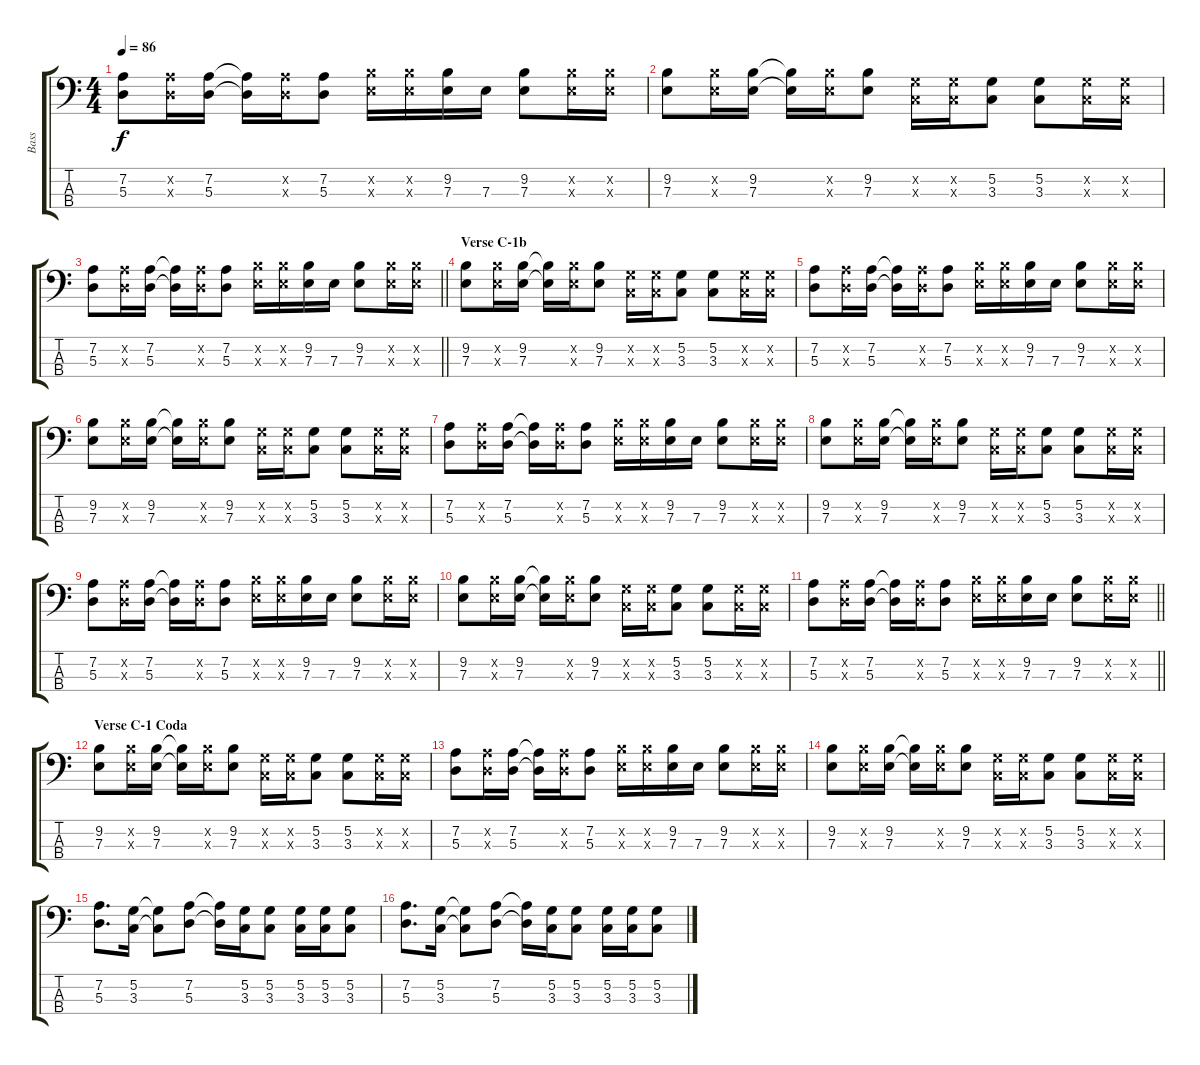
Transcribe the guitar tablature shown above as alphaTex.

\track ("Bass" "Bass") {instrument electricbasspick}
\staff {score tabs}
\tuning (G2 D2 A1 E1) {hide}
\ts (4 4)
\tempo 86
\clef f4
\ks c
(7.2 5.3).8{dy f} (7.2{x} 5.3{x}).16 (7.2 5.3).16 (7.2{t} 5.3{t}).16 (7.2{x} 5.3{x}).16 (7.2 5.3).8 (9.2{x} 7.3{x}).16 (9.2{x} 7.3{x}).16 (9.2 7.3).16 7.3.16 (9.2 7.3).8 (9.2{x} 7.3{x}).16 (9.2{x} 7.3{x}).16 |
(9.2 7.3).8 (9.2{x} 7.3{x}).16 (9.2 7.3).16 (9.2{t} 7.3{t}).16 (9.2{x} 7.3{x}).16 (9.2 7.3).8 (5.2{x} 3.3{x}).16 (5.2{x} 3.3{x}).16 (5.2 3.3).8 (5.2 3.3).8 (5.2{x} 3.3{x}).16 (5.2{x} 3.3{x}).16 |
\barLineRight lightlight
(7.2 5.3).8 (7.2{x} 5.3{x}).16 (7.2 5.3).16 (7.2{t} 5.3{t}).16 (7.2{x} 5.3{x}).16 (7.2 5.3).8 (9.2{x} 7.3{x}).16 (9.2{x} 7.3{x}).16 (9.2 7.3).16 7.3.16 (9.2 7.3).8 (9.2{x} 7.3{x}).16 (9.2{x} 7.3{x}).16 |
\section ("" "Verse C-1b")
(9.2 7.3).8 (9.2{x} 7.3{x}).16 (9.2 7.3).16 (9.2{t} 7.3{t}).16 (9.2{x} 7.3{x}).16 (9.2 7.3).8 (5.2{x} 3.3{x}).16 (5.2{x} 3.3{x}).16 (5.2 3.3).8 (5.2 3.3).8 (5.2{x} 3.3{x}).16 (5.2{x} 3.3{x}).16 |
(7.2 5.3).8 (7.2{x} 5.3{x}).16 (7.2 5.3).16 (7.2{t} 5.3{t}).16 (7.2{x} 5.3{x}).16 (7.2 5.3).8 (9.2{x} 7.3{x}).16 (9.2{x} 7.3{x}).16 (9.2 7.3).16 7.3.16 (9.2 7.3).8 (9.2{x} 7.3{x}).16 (9.2{x} 7.3{x}).16 |
(9.2 7.3).8 (9.2{x} 7.3{x}).16 (9.2 7.3).16 (9.2{t} 7.3{t}).16 (9.2{x} 7.3{x}).16 (9.2 7.3).8 (5.2{x} 3.3{x}).16 (5.2{x} 3.3{x}).16 (5.2 3.3).8 (5.2 3.3).8 (5.2{x} 3.3{x}).16 (5.2{x} 3.3{x}).16 |
(7.2 5.3).8 (7.2{x} 5.3{x}).16 (7.2 5.3).16 (7.2{t} 5.3{t}).16 (7.2{x} 5.3{x}).16 (7.2 5.3).8 (9.2{x} 7.3{x}).16 (9.2{x} 7.3{x}).16 (9.2 7.3).16 7.3.16 (9.2 7.3).8 (9.2{x} 7.3{x}).16 (9.2{x} 7.3{x}).16 |
(9.2 7.3).8 (9.2{x} 7.3{x}).16 (9.2 7.3).16 (9.2{t} 7.3{t}).16 (9.2{x} 7.3{x}).16 (9.2 7.3).8 (5.2{x} 3.3{x}).16 (5.2{x} 3.3{x}).16 (5.2 3.3).8 (5.2 3.3).8 (5.2{x} 3.3{x}).16 (5.2{x} 3.3{x}).16 |
(7.2 5.3).8 (7.2{x} 5.3{x}).16 (7.2 5.3).16 (7.2{t} 5.3{t}).16 (7.2{x} 5.3{x}).16 (7.2 5.3).8 (9.2{x} 7.3{x}).16 (9.2{x} 7.3{x}).16 (9.2 7.3).16 7.3.16 (9.2 7.3).8 (9.2{x} 7.3{x}).16 (9.2{x} 7.3{x}).16 |
(9.2 7.3).8 (9.2{x} 7.3{x}).16 (9.2 7.3).16 (9.2{t} 7.3{t}).16 (9.2{x} 7.3{x}).16 (9.2 7.3).8 (5.2{x} 3.3{x}).16 (5.2{x} 3.3{x}).16 (5.2 3.3).8 (5.2 3.3).8 (5.2{x} 3.3{x}).16 (5.2{x} 3.3{x}).16 |
\barLineRight lightlight
(7.2 5.3).8 (7.2{x} 5.3{x}).16 (7.2 5.3).16 (7.2{t} 5.3{t}).16 (7.2{x} 5.3{x}).16 (7.2 5.3).8 (9.2{x} 7.3{x}).16 (9.2{x} 7.3{x}).16 (9.2 7.3).16 7.3.16 (9.2 7.3).8 (9.2{x} 7.3{x}).16 (9.2{x} 7.3{x}).16 |
\section ("" "Verse C-1 Coda")
(9.2 7.3).8 (9.2{x} 7.3{x}).16 (9.2 7.3).16 (9.2{t} 7.3{t}).16 (9.2{x} 7.3{x}).16 (9.2 7.3).8 (5.2{x} 3.3{x}).16 (5.2{x} 3.3{x}).16 (5.2 3.3).8 (5.2 3.3).8 (5.2{x} 3.3{x}).16 (5.2{x} 3.3{x}).16 |
(7.2 5.3).8 (7.2{x} 5.3{x}).16 (7.2 5.3).16 (7.2{t} 5.3{t}).16 (7.2{x} 5.3{x}).16 (7.2 5.3).8 (9.2{x} 7.3{x}).16 (9.2{x} 7.3{x}).16 (9.2 7.3).16 7.3.16 (9.2 7.3).8 (9.2{x} 7.3{x}).16 (9.2{x} 7.3{x}).16 |
(9.2 7.3).8 (9.2{x} 7.3{x}).16 (9.2 7.3).16 (9.2{t} 7.3{t}).16 (9.2{x} 7.3{x}).16 (9.2 7.3).8 (5.2{x} 3.3{x}).16 (5.2{x} 3.3{x}).16 (5.2 3.3).8 (5.2 3.3).8 (5.2{x} 3.3{x}).16 (5.2{x} 3.3{x}).16 |
(7.2 5.3).8{d} (5.2 3.3).16 (5.2{t} 3.3{t}).8 (7.2 5.3).8 (7.2{t} 5.3{t}).16 (5.2 3.3).16 (5.2 3.3).8 (5.2 3.3).16 (5.2 3.3).16 (5.2 3.3).8 |
(7.2 5.3).8{d} (5.2 3.3).16 (5.2{t} 3.3{t}).8 (7.2 5.3).8 (7.2{t} 5.3{t}).16 (5.2 3.3).16 (5.2 3.3).8 (5.2 3.3).16 (5.2 3.3).16 (5.2 3.3).8
